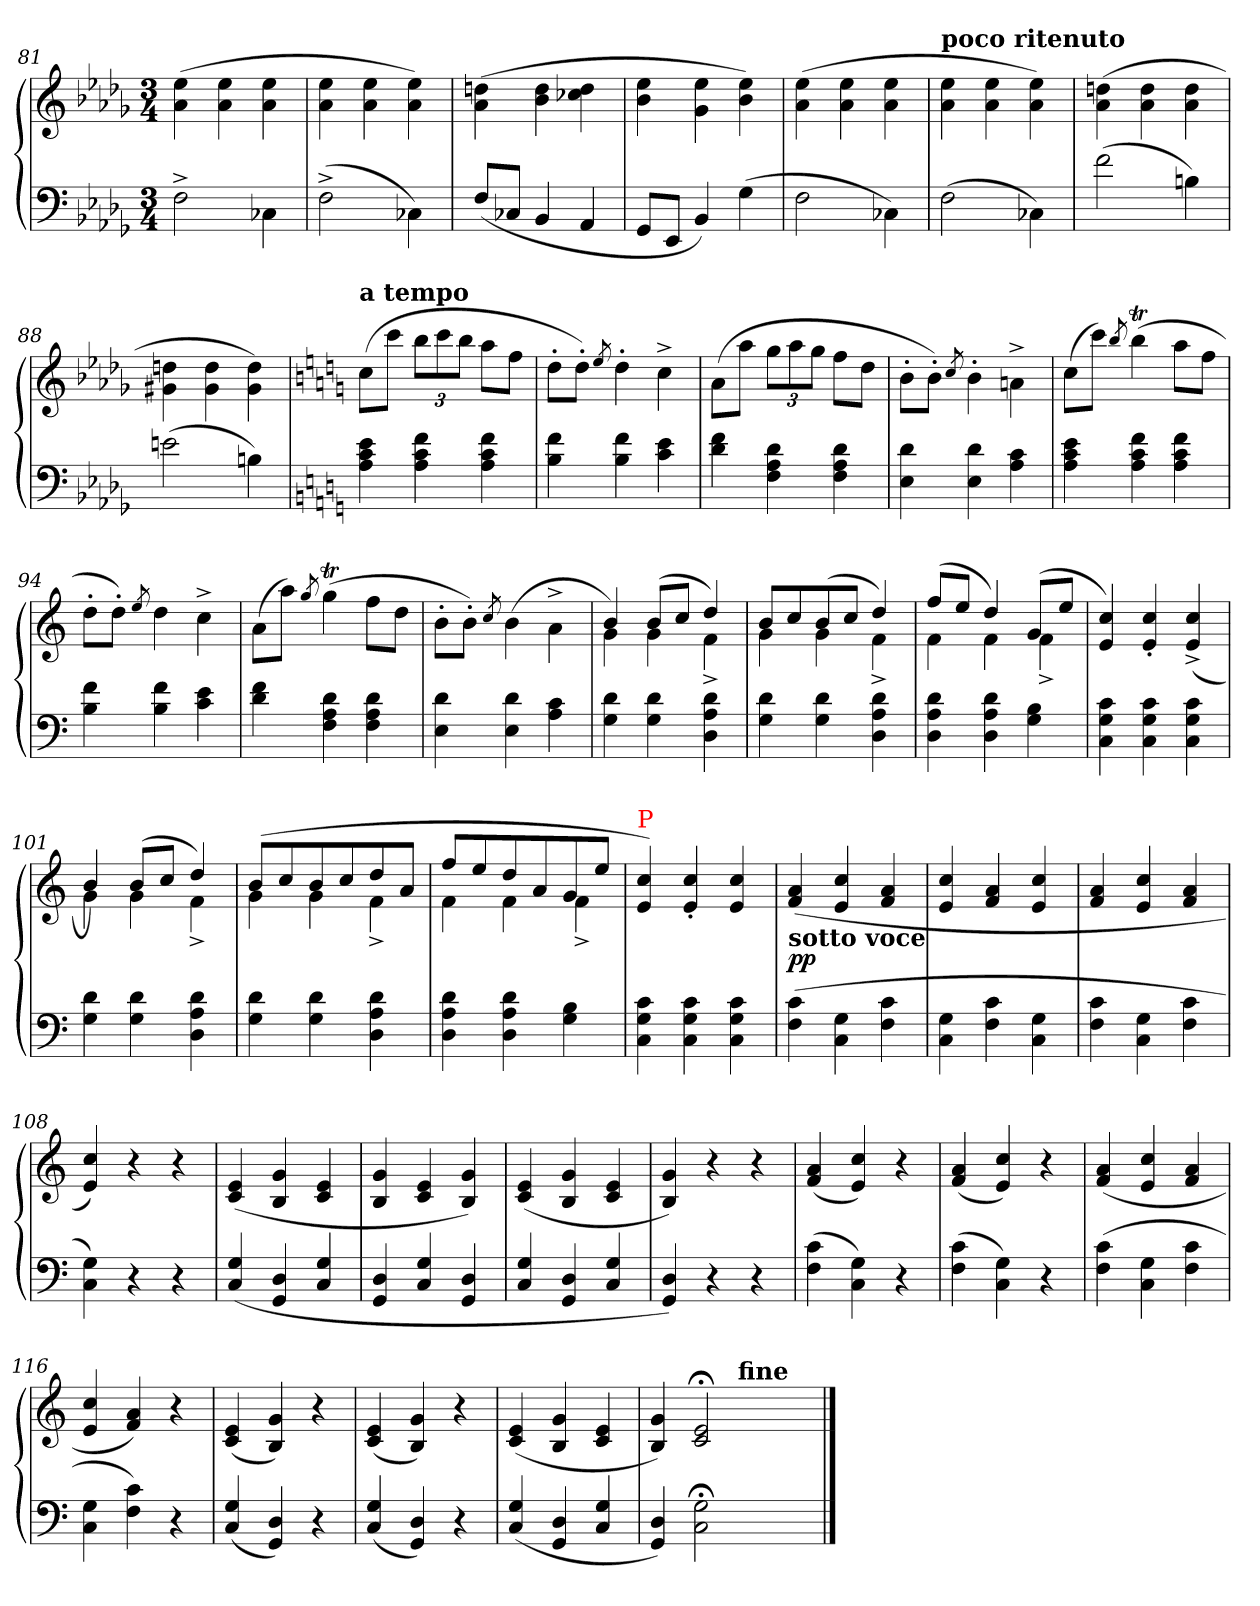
**kern	**kern	**dynam
*part1	*part1	*part1
*staff2	*staff1	*staff1/2
*clefF4	*clefG2	*
*k[b-e-a-d-g-]	*k[b-e-a-d-g-]	*
*M3/4	*M3/4	*
=81	=81	=81
2F^<	(4ee- 4a-	.
.	4ee- 4a-	.
4C-X\	4ee- 4a-	.
=82	=82	=82
(2F^<	4ee- 4a-	.
.	4ee- 4a-	.
4C-X\)	4ee- 4a-)	.
=83	=83	=83
(8F/L	(4ddn 4a-	.
8C-X/J	.	.
4BB-	4dd 4b-	.
4AA-	4dd 4cc-X	.
=84	=84	=84
8GG-L	4ee- 4b-	.
8EE-J	.	.
4BB-)	4ee- 4g-	.
(>4G-	4ee- 4b-)	.
=85	=85	=85
2F	(4ee- 4a-	.
.	4ee- 4a-	.
4C-X\)	4ee- 4a-	.
=86	=86	=86
!	!LO:TX:a:B:t=poco ritenuto	!
(2F	4ee- 4a-	.
.	4ee- 4a-	.
4C-X\)	4ee- 4a-)	.
=87	=87	=87
(2f	(4ddn 4a-	.
.	4dd 4a-	.
4Bn)	4dd 4a-	.
=88	=88	=88
(2en	4ddn 4g#X	.
.	4dd 4g#	.
4Bn)	4dd 4g#)	.
=89	=89	=89
*k[]	*k[]	*
!	!LO:TX:a:B:t=a tempo	!
4e 4c 4A	(8ccL	.
.	8cccJ	.
*	*Xbrackettup	*
4f 4c 4A	12bbL	.
.	12ccc	.
.	12bbJ	.
4f 4c 4A	8aaL	.
.	8ffJ	.
=90	=90	=90
4f 4B	8dd'L	.
.	8dd'J)	.
.	8qee/	.
4f 4B	4dd'	.
4e 4c	4cc^<	.
=91	=91	=91
4f 4d	(8aL	.
.	8aaJ	.
4d 4A 4F	12ggL	.
.	12aa	.
.	12ggJ	.
4d 4A 4F	8ffL	.
.	8ddJ	.
=92	=92	=92
4d 4E	8b'L	.
.	8b'J)	.
.	8qcc/	.
4d 4E	4b'	.
4c 4A	4an^<\	.
=93	=93	=93
4e 4c 4A	(8ccL	.
.	8cccJ)	.
.	8qbb/	.
4f 4c 4A	(4bbt	.
4f 4c 4A	8aaL	.
.	8ffJ	.
=94	=94	=94
4f 4B	8dd'L	.
.	8dd'J)	.
.	8qee/	.
4f 4B	4dd	.
4e 4c	4cc^<	.
=95	=95	=95
4f 4d	(8aL	.
.	8aaJ)	.
.	8qgg/	.
4d 4A 4F	(4ggT	.
4d 4A 4F	8ffL	.
.	8ddJ	.
=96	=96	=96
4d 4E	8b'L	.
.	8b'J)	.
.	8qcc/	.
4d 4E	(4b	.
4c 4A	4a^<\	.
=97	=97	=97
*	*^	*
4d 4G	4b)	4g	.
4d 4G	(8bL	4g	.
.	8ccJ	.	.
4d 4A 4D	4dd)	4f^	.
=98	=98	=98	=98
4d 4G	8bL	4g	.
.	8cc	.	.
4d 4G	(8b	4g	.
.	8ccJ	.	.
4d 4A 4D	4dd)	4f^	.
=99	=99	=99	=99
4d 4A 4D	(8ffL	4f	.
.	8eeJ	.	.
4d 4A 4D	4dd)	4f	.
4B 4G	(8gL	4f^	.
.	8eeJ	.	.
*	*v	*v	*
=100	=100	=100
4c 4G 4C	4cc 4e)	.
4c 4G 4C	4cc' 4e'	.
4c 4G 4C	(>4cc^ 4e^	.
=101	=101	=101
*	*^	*
4d 4G	4b)	4g	.
4d 4G	(8bL	4g	.
.	8ccJ	.	.
4d 4A 4D	4dd)	4f^	.
=102	=102	=102	=102
4d 4G	(>8bL	4g	.
.	8cc	.	.
4d 4G	8b	4g	.
.	8cc	.	.
4d 4A 4D	8dd	4f^	.
.	8aJ	.	.
=103	=103	=103	=103
4d 4A 4D	8ffL	4f	.
.	8ee	.	.
4d 4A 4D	8dd	4f	.
.	8a	.	.
4B 4G	8g	4f^	.
.	8eeJ	.	.
*	*v	*v	*
=104	=104	=104
!	!LO:TX:a:color=red:t=P	!
4c 4G 4C	4cc 4e)	.
4c 4G 4C	4cc' 4e'	.
4c 4G 4C	4cc 4e	.
=105	=105	=105
!	!LO:TX:b:B:t=sotto voce	!
(>4c 4F	(<4a 4f	pp
4G 4C	4cc 4e	.
4c 4F	4a 4f	.
=106	=106	=106
4G 4C	4cc 4e	.
4c 4F	4a 4f	.
4G 4C	4cc 4e	.
=107	=107	=107
4c 4F	4a 4f	.
4G 4C	4cc 4e	.
4c 4F	4a 4f	.
=108	=108	=108
4G 4C)	4cc 4e)	.
4r	4r	.
4r	4r	.
=109	=109	=109
(<4G/ 4C/	(<4e 4c	.
4D 4GG	4g 4B	.
4G/ 4C/	4e 4c	.
=110	=110	=110
4D 4GG	4g 4B	.
4G/ 4C/	4e 4c	.
4D 4GG	4g 4B)	.
=111	=111	=111
4G/ 4C/	(<4e 4c	.
4D 4GG	4g 4B	.
4G/ 4C/	4e 4c	.
=112	=112	=112
4D 4GG)	4g 4B)	.
4r	4r	.
4r	4r	.
=113	=113	=113
(4c 4F	(4a 4f	.
4G 4C)	4cc 4e)	.
4r	4r	.
=114	=114	=114
(4c 4F	(4a 4f	.
4G 4C)	4cc 4e)	.
4r	4r	.
=115	=115	=115
(4c 4F	(4a 4f	.
4G 4C	4cc 4e	.
4c 4F	4a 4f	.
=116	=116	=116
4G 4C	4cc 4e	.
4c 4F)	4a 4f)	.
4r	4r	.
=117	=117	=117
(4G/ 4C/	(4e 4c	.
4D 4GG)	4g 4B)	.
4r	4r	.
=118	=118	=118
(4G/ 4C/	(4e 4c	.
4D 4GG)	4g 4B)	.
4r	4r	.
=119	=119	=119
(<4G/ 4C/	(4e 4c	.
4D 4GG	4g 4B	.
4G/ 4C/	4e 4c	.
=120	=120	=120
*	*^	*
4D 4GG)	4g 4B)	2ryy	.
2G;< 2C;<	2e;< 2c;<	.	.
!	!	!LO:TX:a:B:t=fine	!
.	.	2ryy	.
4ryy	4ryy	.	.
*	*v	*v	*
==	==	==
*-	*-	*-
